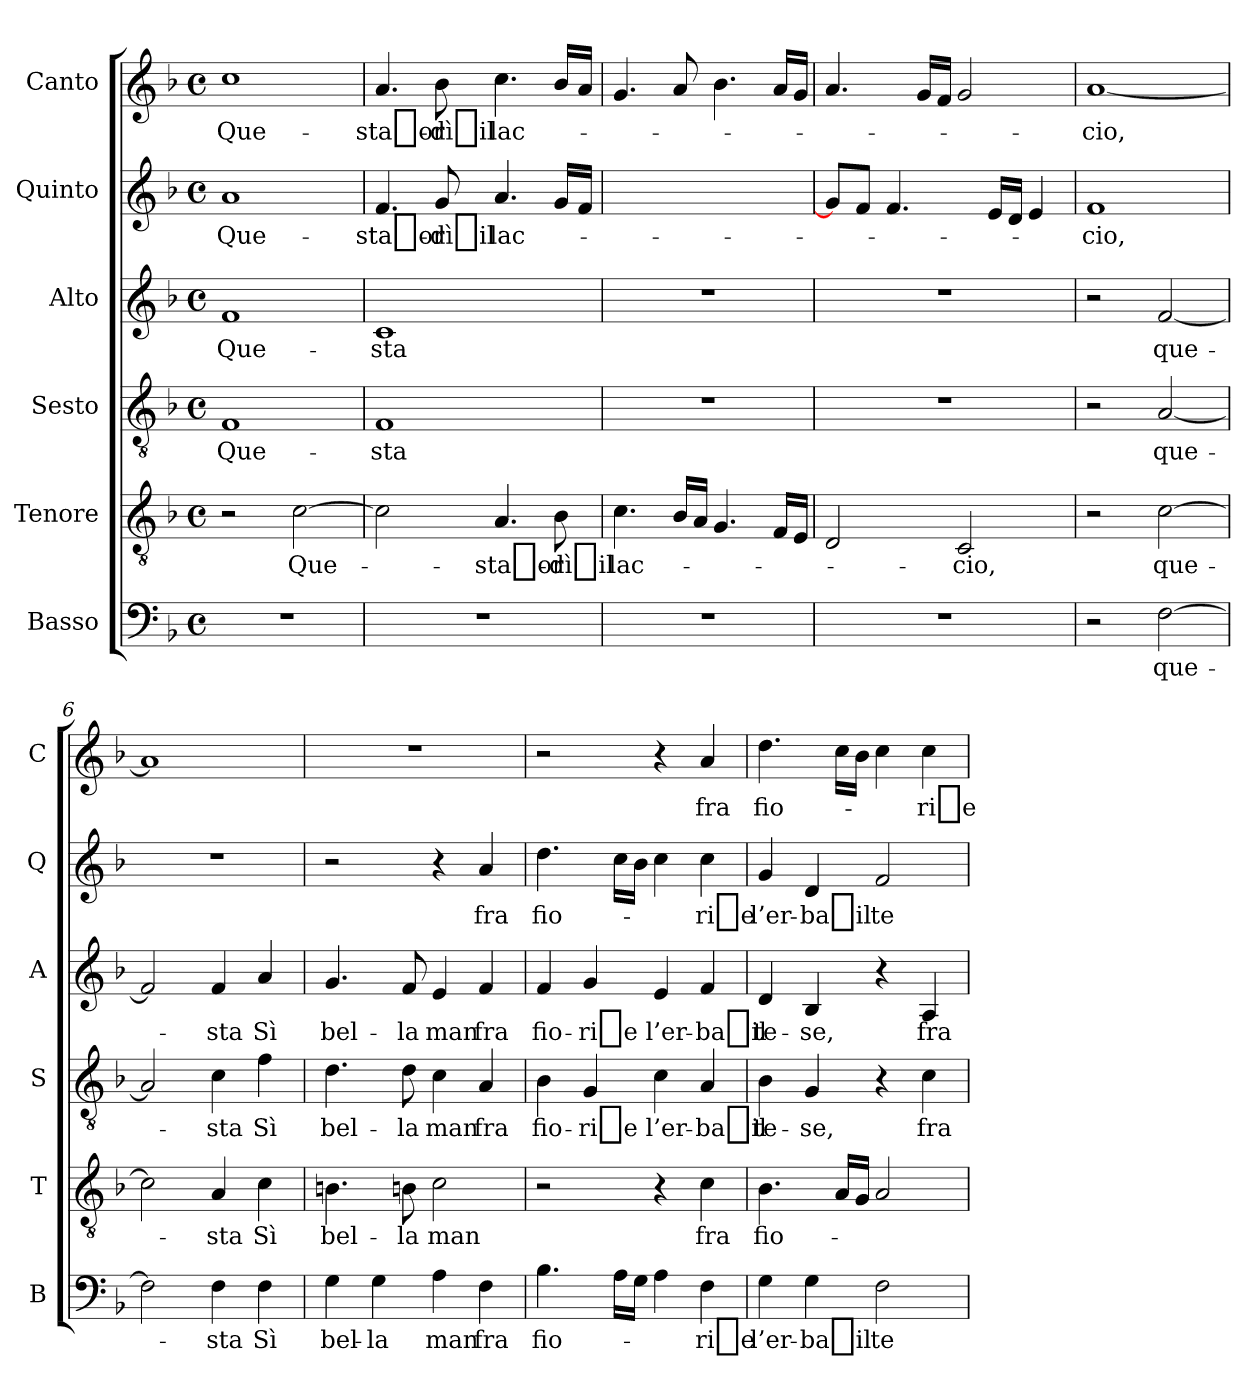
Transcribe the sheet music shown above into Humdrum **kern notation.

**kern	**text	**kern	**text	**kern	**text	**kern	**text	**kern	**text	**kern	**text
*part6	*part6	*part5	*part5	*part4	*part4	*part3	*part3	*part2	*part2	*part1	*part1
*staff6	*staff6	*staff5	*staff5	*staff4	*staff4	*staff3	*staff3	*staff2	*staff2	*staff1	*staff1
*I"Basso	*	*I"Tenore	*	*I"Sesto	*	*I"Alto	*	*I"Quinto	*	*I"Canto	*
*I'B	*	*I'T	*	*I'S	*	*I'A	*	*I'Q	*	*I'C	*
*clefF4	*	*clefGv2	*	*clefGv2	*	*clefG2	*	*clefG2	*	*clefG2	*
*k[b-]	*	*k[b-]	*	*k[b-]	*	*k[b-]	*	*k[b-]	*	*k[b-]	*
*F:	*	*F:	*	*F:	*	*F:	*	*F:	*	*F:	*
*M4/4	*	*M4/4	*	*M4/4	*	*M4/4	*	*M4/4	*	*M4/4	*
*met(c)	*	*met(c)	*	*met(c)	*	*met(c)	*	*met(c)	*	*met(c)	*
=1	=1	=1	=1	=1	=1	=1	=1	=1	=1	=1	=1
1r	.	2r	.	1F	Que-	1f	Que-	1a	Que-	1cc	Que-
.	.	[2c	Que-	.	.	.	.	.	.	.	.
=2	=2	=2	=2	=2	=2	=2	=2	=2	=2	=2	=2
1r	.	2c]	.	1F	-sta	1c	-sta	4.f	sta_or-	4.a	sta_or-
.	.	.	.	.	.	.	.	8g	-dì_il	8b-	-dì_il
.	.	4.A	sta_or-	.	.	.	.	4.a	lac-	4.cc	lac-
.	.	8B-	-dì_il	.	.	.	.	16gLL	.	16b-LL	.
.	.	.	.	.	.	.	.	16fJJ	.	16aJJ	.
=3	=3	=3	=3	=3	=3	=3	=3	=3	=3	=3	=3
1r	.	4.c	lac-	1r	.	1r	.	1ryy	.	4.g	.
.	.	16B-LL	.	.	.	.	.	.	.	8a	.
.	.	16AJJ	.	.	.	.	.	.	.	.	.
.	.	4.G	.	.	.	.	.	.	.	4.b-	.
.	.	16FLL	.	.	.	.	.	.	.	16aLL	.
.	.	16EJJ	.	.	.	.	.	.	.	16gJJ	.
=4	=4	=4	=4	=4	=4	=4	=4	=4	=4	=4	=4
1r	.	2D	.	1r	.	1r	.	8gL]	.	4.a	.
.	.	.	.	.	.	.	.	8fJ	.	.	.
.	.	.	.	.	.	.	.	4.f	.	.	.
.	.	.	.	.	.	.	.	.	.	16gLL	.
.	.	.	.	.	.	.	.	.	.	16fJJ	.
.	.	2C	-cio,	.	.	.	.	.	.	2g	.
.	.	.	.	.	.	.	.	16eLL	.	.	.
.	.	.	.	.	.	.	.	16dJJ	.	.	.
.	.	.	.	.	.	.	.	4e	.	.	.
=5	=5	=5	=5	=5	=5	=5	=5	=5	=5	=5	=5
2r	.	2r	.	2r	.	2r	.	1f	-cio,	[1a	-cio,
[2F	que-	[2c	que-	[2A	que-	[2f	que-	.	.	.	.
=6	=6	=6	=6	=6	=6	=6	=6	=6	=6	=6	=6
2F]	.	2c]	.	2A]	.	2f]	.	1r	.	1a]	.
4F	-sta	4A	-sta	4c	-sta	4f	-sta	.	.	.	.
4F	-Sì	4c	-Sì	4f	-Sì	4a	-Sì	.	.	.	.
=7	=7	=7	=7	=7	=7	=7	=7	=7	=7	=7	=7
4G	bel-	4.Bn	bel-	4.d	bel-	4.g	bel-	2r	.	1r	.
4G	-la	.	.	.	.	.	.	.	.	.	.
.	.	8Bn	-la	8d	-la	8f	-la	.	.	.	.
4A	-man	2c	-man	4c	-man	4e	-man	4r	.	.	.
4F	-fra	.	.	4A	-fra	4f	-fra	4a	-fra	.	.
=8	=8	=8	=8	=8	=8	=8	=8	=8	=8	=8	=8
4.B-	fio-	2r	.	4B-	fio-	4f	fio-	4.dd	fio-	2r	.
.	.	.	.	4G	-ri_e	4g	-ri_e	.	.	.	.
16ALL	.	.	.	.	.	.	.	16ccLL	.	.	.
16GJJ	.	.	.	.	.	.	.	16b-JJ	.	.	.
4A	.	4r	.	4c	l’er-	4e	l’er-	4cc	.	4r	.
4F	-ri_e	4c	-fra	4A	-ba_il	4f	-ba_il	4cc	-ri_e	4a	-fra
=9	=9	=9	=9	=9	=9	=9	=9	=9	=9	=9	=9
4G	l’er-	4.B-	fio-	4B-	te-	4d	te-	4g	l’er-	4.dd	fio-
4G	-ba_il	.	.	4G	-se,	4B-	-se,	4d	-ba_il	.	.
.	.	16ALL	.	.	.	.	.	.	.	16ccLL	.
.	.	16GJJ	.	.	.	.	.	.	.	16b-JJ	.
2F	te-	2A	.	4r	.	4r	.	2f	te-	4cc	.
.	.	.	.	4c	-fra	4A	-fra	.	.	4cc	-ri_e
=	=	=	=	=	=	=	=	=	=	=	=
*-	*-	*-	*-	*-	*-	*-	*-	*-	*-	*-	*-
